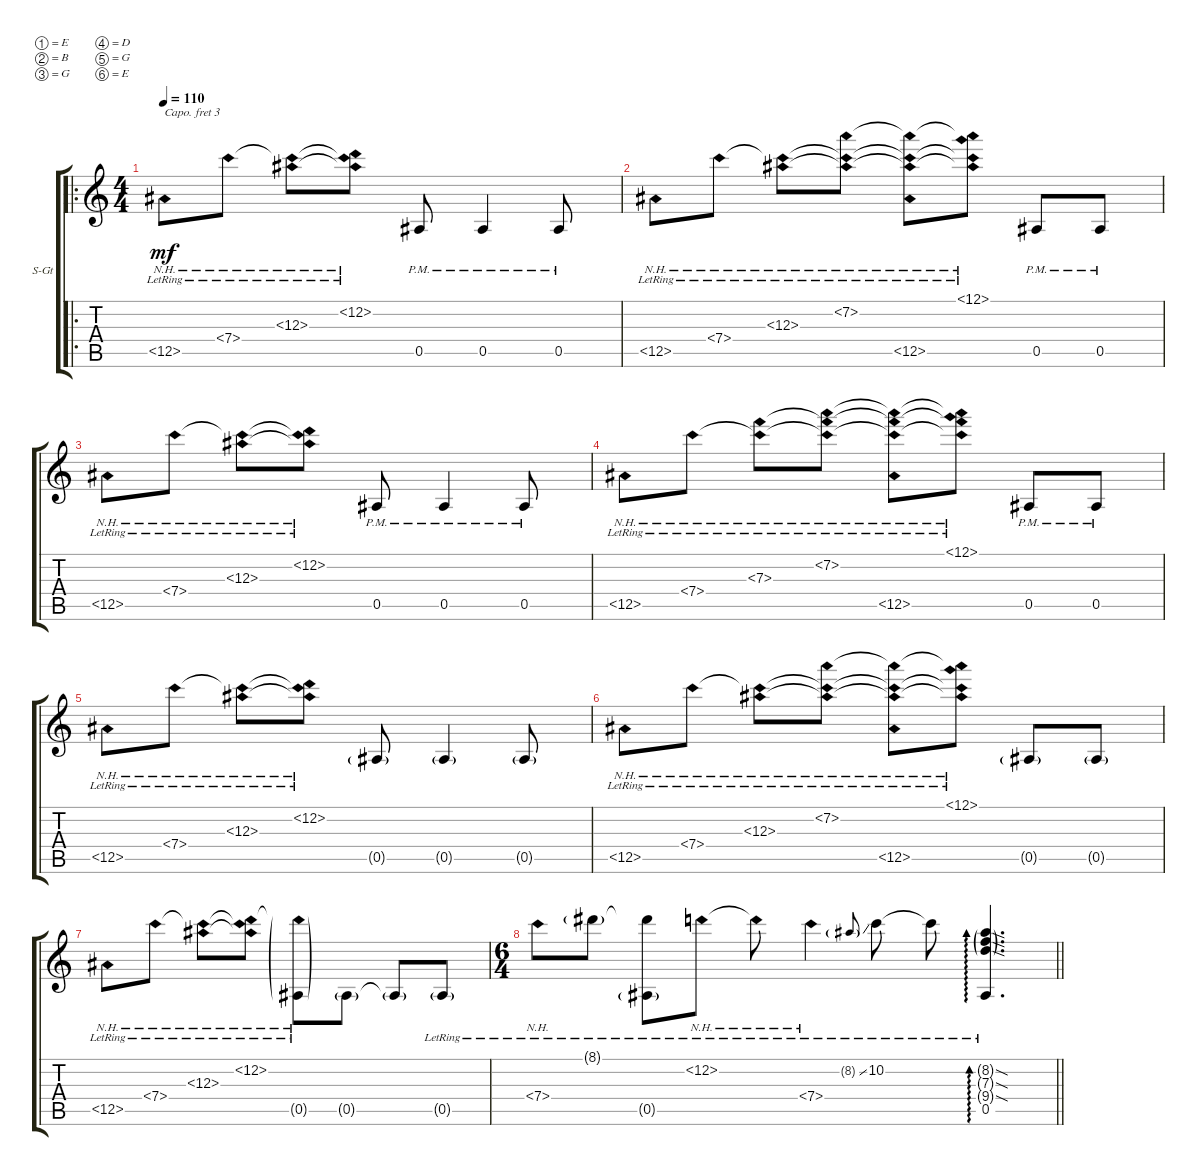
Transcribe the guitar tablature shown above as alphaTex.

\defaultSystemsLayout 4
\bracketExtendMode groupsimilarinstruments
\firstSystemTrackNameOrientation horizontal
\otherSystemsTrackNameOrientation horizontal
\track ("Steel Guitar" "S-Gt") {instrument acousticguitarsteel}
\staff {score tabs}
\capo 3
\tuning (E4 B3 G3 D3 G2 E2)
\ro
\ts (4 4)
\tempo 110
\clef g2
\scale
0.324694
\ks c
12.5{nh lr}.8{dy mf instrument acousticguitarsteel} 7.4{nh lr}.8 (12.3{nh lr} 7.4{nh lr t}).8 (12.2{nh lr} 7.4{nh lr t} 12.3{nh lr t}).8 0.5{pm}.8 0.5{pm}.4 0.5{pm}.8 |
\scale
0.211896 12.5{nh lr}.8 7.4{nh lr}.8 (12.3{nh lr} 7.4{nh lr t}).8 (7.2{nh lr} 7.4{nh lr t} 12.3{nh lr t}).8 (7.4{nh lr t} 12.3{nh lr t} 7.2{nh lr t} 12.5{nh}).8 (12.1{nh lr} 7.4{nh lr t} 12.3{nh lr t} 7.2{nh lr t}).8 0.5{pm}.8 0.5{pm}.8 |
\scale
0.238436 12.5{nh lr}.8 7.4{nh lr}.8 (12.3{nh lr} 7.4{nh lr t}).8 (12.2{nh lr} 7.4{nh lr t} 12.3{nh lr t}).8 0.5{pm}.8 0.5{pm}.4 0.5{pm}.8 |
\scale
0.225091 12.5{nh lr}.8 7.4{nh lr}.8 (7.3{nh lr} 7.4{nh lr t}).8 (7.2{nh lr} 7.4{nh lr t} 7.3{nh lr t}).8 (7.4{nh lr t} 7.3{nh lr t} 7.2{nh lr t} 12.5{nh}).8 (12.1{nh lr} 7.4{nh lr t} 7.3{nh lr t} 7.2{nh lr t}).8 0.5{pm}.8 0.5{pm}.8 |
\scale
0.243562 12.5{nh lr}.8 7.4{nh lr}.8 (12.3{nh lr} 7.4{nh lr t}).8 (12.2{nh lr} 7.4{nh lr t} 12.3{nh lr t}).8 0.5{g}.8 0.5{g}.4 0.5{g}.8 |
\scale
0.246955 12.5{nh lr}.8 7.4{nh lr}.8 (12.3{nh lr} 7.4{nh lr t}).8 (7.2{nh lr} 7.4{nh lr t} 12.3{nh lr t}).8 (7.4{nh lr t} 12.3{nh lr t} 7.2{nh lr t} 12.5{nh lr}).8 (12.1{nh lr} 7.4{nh lr t} 12.3{nh lr t} 7.2{nh lr t}).8 0.5{g}.8 0.5{g}.8 |
\scale
0.248809 12.5{nh lr}.8 7.4{nh lr}.8 (12.3{nh lr} 7.4{nh lr t}).8 (12.2{nh lr} 7.4{nh lr t} 12.3{nh lr t}).8 (12.2{nh g lr t} 0.5{g lr}).8 0.5{g}.8 0.5{g t}.8 0.5{g lr}.8 |
\ts (6 4)
\scale
0.261006
\barLineRight lightlight
7.4{nh lr}.8 8.1{g lr}.8 (8.1{lr t} 0.5{g lr}).8 12.2{nh lr}.8 12.2{nh lr t}.8 7.4{nh lr}.4 8.2{ss g lr}.8{gr onbeat} 10.2{lr}.8 10.2{lr t}.8 (8.2{sod g lr} 7.3{sod g lr} 9.4{sod g lr} 0.5).4{d ad 0}
